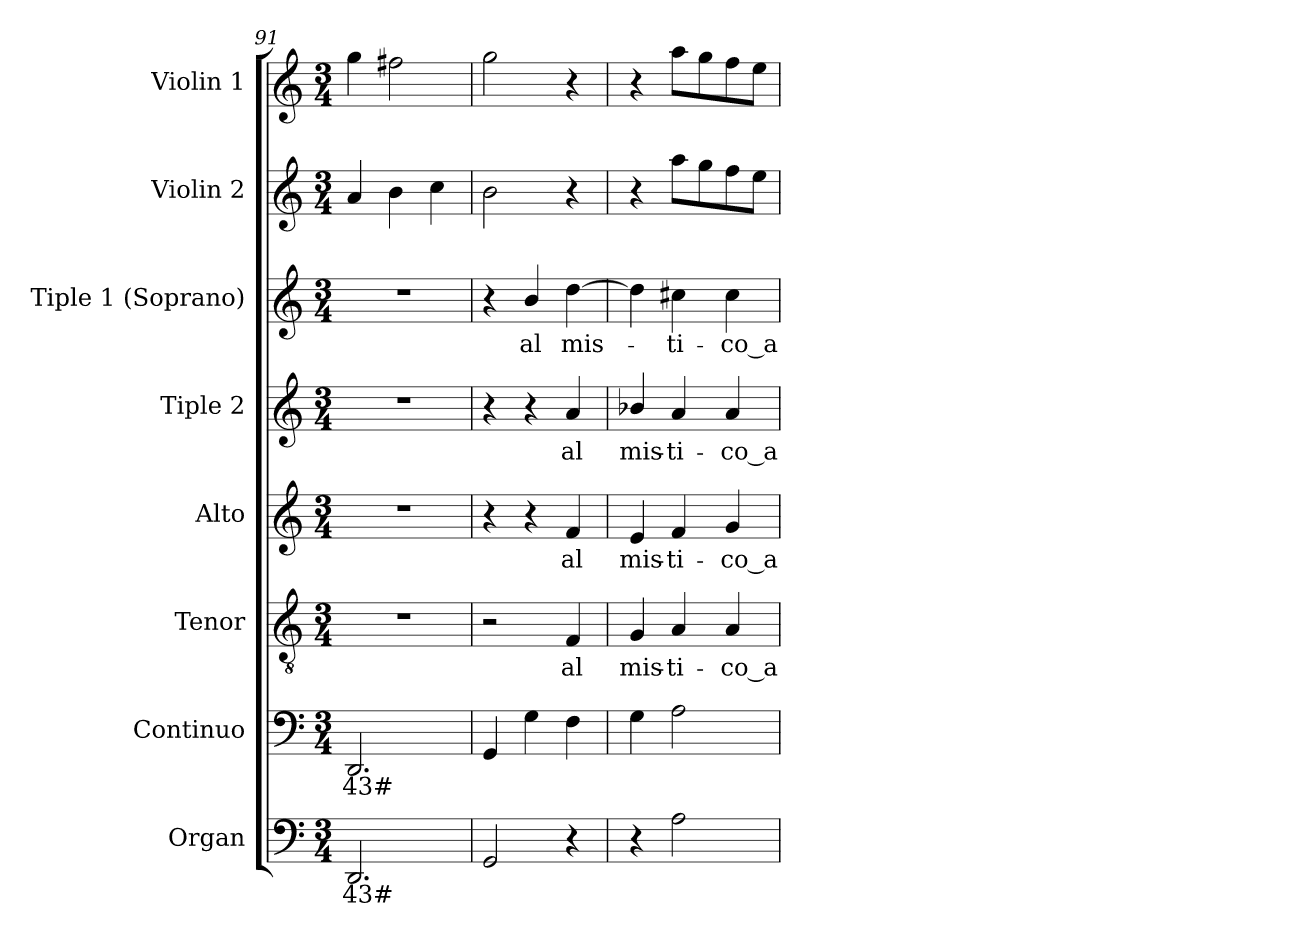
**kern	**text	**kern	**text	**kern	**text	**kern	**text	**kern	**text	**kern	**text	**kern	**kern
*part8	*part8	*part7	*part7	*part6	*part6	*part5	*part5	*part4	*part4	*part3	*part3	*part2	*part1
*staff8	*staff8	*staff7	*staff7	*staff6	*staff6	*staff5	*staff5	*staff4	*staff4	*staff3	*staff3	*staff2	*staff1
*I"Organ	*	*I"Continuo	*	*I"Tenor	*	*I"Alto	*	*I"Tiple 2	*	*I"Tiple 1 (Soprano)	*	*I"Violin 2	*I"Violin 1
*I'Org.	*	*I'Cont.	*	*I'T.	*	*I'A.	*	*	*	*I'S	*	*I'Vln. 2	*I'Vln. 1
*clefF4	*	*clefF4	*	*clefGv2	*	*clefG2	*	*clefG2	*	*clefG2	*	*clefG2	*clefG2
*	*	*	*	*ITrd7c12	*	*	*	*	*	*	*	*	*
*k[]	*	*k[]	*	*k[]	*	*k[]	*	*k[]	*	*k[]	*	*k[]	*k[]
*C:	*	*C:	*	*C:	*	*C:	*	*C:	*	*C:	*	*C:	*C:
*M3/4	*	*M3/4	*	*M3/4	*	*M3/4	*	*M3/4	*	*M3/4	*	*M3/4	*M3/4
=91	=91	=91	=91	=91	=91	=91	=91	=91	=91	=91	=91	=91	=91
!	!LO:LY:b:color=#000000	!	!	!	!	!	!	!	!	!	!	!	!
!	!	!	!LO:LY:b:color=#000000	!LO:N:vis=1	!	!LO:N:vis=1	!	!LO:N:vis=1	!	!LO:N:vis=1	!	!	!
2.DDi/	43#	2.DDi/	43#	2.r	.	2.r	.	2.r	.	2.r	.	4ai/	4ggi\
.	.	.	.	.	.	.	.	.	.	.	.	4bi\	2ff#Xi\
.	.	.	.	.	.	.	.	.	.	.	.	4cci\	.
!!LO:LB:g=z
=92	=92	=92	=92	=92	=92	=92	=92	=92	=92	=92	=92	=92	=92
2GGi/	.	4GGi/	.	2r	.	4r	.	4r	.	4r	.	2bi\	2ggi\
!	!	!	!	!	!	!	!	!	!	!	!LO:LY:b:color=#000000	!	!
.	.	4Gi\	.	.	.	4r	.	4r	.	4bi/	al	.	.
!	!	!	!	!	!LO:LY:b:color=#000000	!	!	!	!	!	!	!	!
!	!	!	!	!	!	!	!LO:LY:b:color=#000000	!	!	!	!	!	!
!	!	!	!	!	!	!	!	!	!LO:LY:b:color=#000000	!	!	!	!
!	!	!	!	!	!	!	!	!	!	!	!LO:LY:b:color=#000000	!	!
4r	.	4Fi\	.	4FFi/	al	4fi/	al	4ai/	al	[4ddi\	mis-	4r	4r
=93	=93	=93	=93	=93	=93	=93	=93	=93	=93	=93	=93	=93	=93
!	!	!	!	!	!LO:LY:b:color=#000000	!	!	!	!	!	!	!	!
!	!	!	!	!	!	!	!LO:LY:b:color=#000000	!	!	!	!	!	!
!	!	!	!	!	!	!	!	!	!LO:LY:b:color=#000000	!	!	!	!
4r	.	4Gi\	.	4GGi/	mis-	4ei/	mis-	4b-Xi/	mis-	4ddi\]	.	4r	4r
!	!	!	!	!	!LO:LY:b:color=#000000	!	!	!	!	!	!	!	!
!	!	!	!	!	!	!	!LO:LY:b:color=#000000	!	!	!	!	!	!
!	!	!	!	!	!	!	!	!	!LO:LY:b:color=#000000	!	!	!	!
!	!	!	!	!	!	!	!	!	!	!	!LO:LY:b:color=#000000	!	!
2Ai\	.	2Ai\	.	4AAi/	-ti-	4fi/	-ti-	4ai/	-ti-	4cc#Xi\	-ti-	8aai\L	8aai\L
.	.	.	.	.	.	.	.	.	.	.	.	8ggi\	8ggi\
!	!	!	!	!	!LO:LY:b:color=#000000	!	!	!	!	!	!	!	!
!	!	!	!	!	!	!	!LO:LY:b:color=#000000	!	!	!	!	!	!
!	!	!	!	!	!	!	!	!	!LO:LY:b:color=#000000	!	!	!	!
!	!	!	!	!	!	!	!	!	!	!	!LO:LY:b:color=#000000	!	!
.	.	.	.	4AAi/	-co_a-	4gi/	-co_a-	4ai/	-co_a-	4cc#i\	-co_a-	8ffi\	8ffi\
.	.	.	.	.	.	.	.	.	.	.	.	8eei\J	8eei\J
=	=	=	=	=	=	=	=	=	=	=	=	=	=
*-	*-	*-	*-	*-	*-	*-	*-	*-	*-	*-	*-	*-	*-
